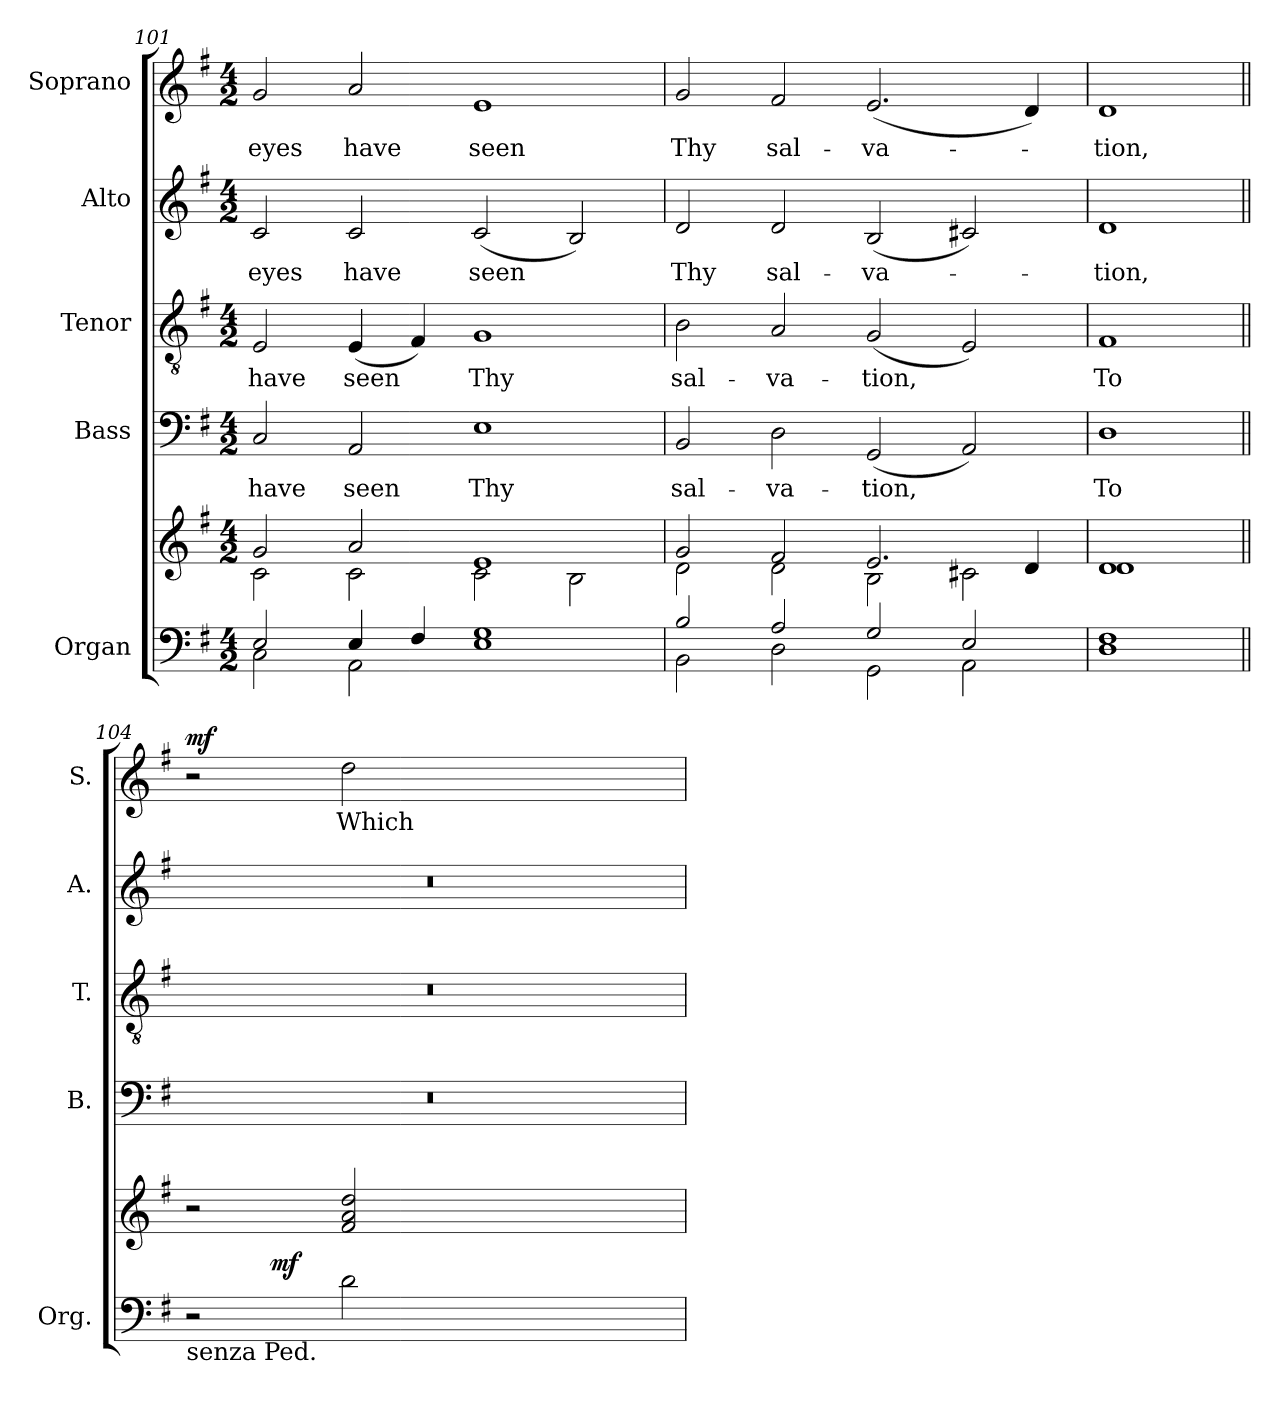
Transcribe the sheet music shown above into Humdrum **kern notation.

**kern	**kern	**dynam	**kern	**text	**kern	**text	**kern	**text	**kern	**text	**dynam
*part5	*part5	*part5	*part4	*part4	*part3	*part3	*part2	*part2	*part1	*part1	*part1
*staff6	*staff5	*staff5/6	*staff4	*staff4	*staff3	*staff3	*staff2	*staff2	*staff1	*staff1	*staff1
*I"Organ	*	*	*I"Bass	*	*I"Tenor	*	*I"Alto	*	*I"Soprano	*	*
*I'Org.	*	*	*I'B.	*	*I'T.	*	*I'A.	*	*I'S.	*	*
*clefF4	*clefG2	*	*clefF4	*	*clefGv2	*	*clefG2	*	*clefG2	*	*
*	*	*	*	*	*ITrd7c12	*	*	*	*	*	*
*k[f#]	*k[f#]	*	*k[f#]	*	*k[f#]	*	*k[f#]	*	*k[f#]	*	*
*G:	*G:	*	*G:	*	*G:	*	*G:	*	*G:	*	*
*M4/2	*M4/2	*	*M4/2	*	*M4/2	*	*M4/2	*	*M4/2	*	*
=101	=101	=101	=101	=101	=101	=101	=101	=101	=101	=101	=101
*^	*^	*	*	*	*	*	*	*	*	*	*
!	!	!	!	!	!	!LO:LY:b:color=#000000	!	!	!	!	!	!	!
!	!	!	!	!	!	!	!	!LO:LY:b:color=#000000	!	!	!	!	!
!	!	!	!	!	!	!	!	!	!	!LO:LY:b:color=#000000	!	!	!
!	!	!	!	!	!	!	!	!	!	!	!	!LO:LY:b:color=#000000	!
2Ei/	2Ci\	2gi/	2ci\	.	2Ci/	have	2EEi/	have	2ci/	eyes	2gi/	eyes	.
!	!	!	!	!	!	!LO:LY:b:color=#000000	!	!	!	!	!	!	!
!	!	!	!	!	!	!	!	!LO:LY:b:color=#000000	!	!	!	!	!
!	!	!	!	!	!	!	!	!	!	!LO:LY:b:color=#000000	!	!	!
!	!	!	!	!	!	!	!	!	!	!	!	!LO:LY:b:color=#000000	!
4Ei/	2AAi\	2ai/	2ci\	.	2AAi/	seen	(4EEi/	seen	2ci/	have	2ai/	have	.
4F#i/	.	.	.	.	.	.	4FF#i/)	.	.	.	.	.	.
!	!	!	!	!	!	!LO:LY:b:color=#000000	!	!	!	!	!	!	!
!	!	!	!	!	!	!	!	!LO:LY:b:color=#000000	!	!	!	!	!
!	!	!	!	!	!	!	!	!	!	!LO:LY:b:color=#000000	!	!	!
!	!	!	!	!	!	!	!	!	!	!	!	!LO:LY:b:color=#000000	!
1Gi	1Ei	1ei	2ci\	.	1Ei	Thy	1GGi	Thy	(2ci/	seen	1ei	seen	.
.	.	.	2Bi\	.	.	.	.	.	2Bi/)	.	.	.	.
=102	=102	=102	=102	=102	=102	=102	=102	=102	=102	=102	=102	=102	=102
!	!	!	!	!	!	!LO:LY:b:color=#000000	!	!	!	!	!	!	!
!	!	!	!	!	!	!	!	!LO:LY:b:color=#000000	!	!	!	!	!
!	!	!	!	!	!	!	!	!	!	!LO:LY:b:color=#000000	!	!	!
!	!	!	!	!	!	!	!	!	!	!	!	!LO:LY:b:color=#000000	!
2Bi/	2BBi\	2gi/	2di\	.	2BBi/	sal-	2BBi\	sal-	2di/	Thy	2gi/	Thy	.
!	!	!	!	!	!	!LO:LY:b:color=#000000	!	!	!	!	!	!	!
!	!	!	!	!	!	!	!	!LO:LY:b:color=#000000	!	!	!	!	!
!	!	!	!	!	!	!	!	!	!	!LO:LY:b:color=#000000	!	!	!
!	!	!	!	!	!	!	!	!	!	!	!	!LO:LY:b:color=#000000	!
2Ai/	2Di\	2f#i/	2di\	.	2Di\	-va-	2AAi/	-va-	2di/	sal-	2f#i/	sal-	.
!	!	!	!	!	!	!LO:LY:b:color=#000000	!	!	!	!	!	!	!
!	!	!	!	!	!	!	!	!LO:LY:b:color=#000000	!	!	!	!	!
!	!	!	!	!	!	!	!	!	!	!LO:LY:b:color=#000000	!	!	!
!	!	!	!	!	!	!	!	!	!	!	!	!LO:LY:b:color=#000000	!
2Gi/	2GGi\	2.ei/	2Bi\	.	(2GGi/	-tion,	(2GGi/	-tion,	(2Bi/	-va-	(2.ei/	-va-	.
2Ei/	2AAi\	.	2c#Xi\	.	2AAi/)	.	2EEi/)	.	2c#Xi/)	.	.	.	.
.	.	4di/	.	.	.	.	.	.	.	.	4di/)	.	.
=103	=103	=103	=103	=103	=103	=103	=103	=103	=103	=103	=103	=103	=103
!	!	!	!	!	!	!LO:LY:b:color=#000000	!	!	!	!	!	!	!
!	!	!	!	!	!	!	!	!LO:LY:b:color=#000000	!	!	!	!	!
!	!	!	!	!	!	!	!	!	!	!LO:LY:b:color=#000000	!	!	!
!	!	!	!	!	!	!	!	!	!	!	!	!LO:LY:b:color=#000000	!
1F#i	1Di	1di	1di	.	1Di	To	1FF#i	To	1di	-tion,	1di	-tion,	.
=104||	=104||	=104||	=104||	=104||	=104||	=104||	=104||	=104||	=104||	=104||	=104||	=104||	=104||
!LO:TX:b:t=senza Ped.	!	!	!	!	!	!	!	!	!	!	!	!	!
*	*	*v	*v	*	*	*	*	*	*	*	*	*	*
2r	8ryy	2r	.	0r	.	0r	.	0r	.	2r	.	mf
.	16ryy	.	.	.	.	.	.	.	.	.	.	.
.	64.ryy	.	.	.	.	.	.	.	.	.	.	.
.	1ryy	.	mf	.	.	.	.	.	.	.	.	.
!	!	!	!	!	!	!	!	!	!	!	!LO:LY:b:color=#000000	!
2di\	.	2f#i/ 2ai 2ddi	.	.	.	.	.	.	.	2ddi\	Which	.
1ryy	.	1ryy	.	.	.	.	.	.	.	1ryy	.	.
.	2ryy	.	.	.	.	.	.	.	.	.	.	.
.	4ryy	.	.	.	.	.	.	.	.	.	.	.
.	32ryy	.	.	.	.	.	.	.	.	.	.	.
.	128ryy	.	.	.	.	.	.	.	.	.	.	.
*v	*v	*	*	*	*	*	*	*	*	*	*	*
=	=	=	=	=	=	=	=	=	=	=	=
*-	*-	*-	*-	*-	*-	*-	*-	*-	*-	*-	*-
